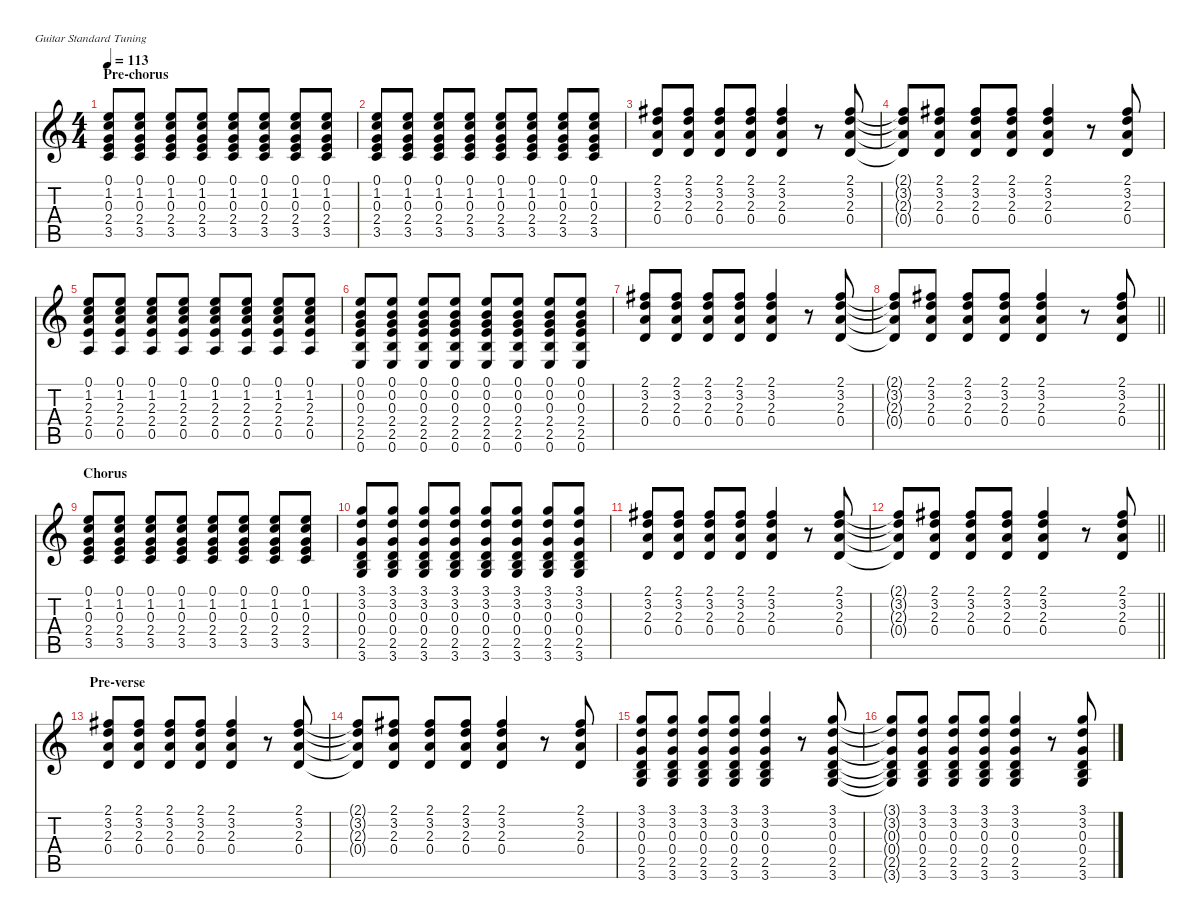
\defaultSystemsLayout 4
\hideDynamics
\bracketExtendMode nobrackets
\singleTrackTrackNamePolicy hidden
\multiTrackTrackNamePolicy hidden
\firstSystemTrackNameMode fullname
\firstSystemTrackNameOrientation horizontal
\otherSystemsTrackNameOrientation horizontal
\track ("Guitar (rythm clean)" "el.guit.") {instrument electricguitarclean}
\staff {score tabs}
\tuning (E4 B3 G3 D3 A2 E2)
\ts (4 4)
\section ("" "Pre-chorus")
\tempo 113
\clef g2
\ks c
(3.5 2.4 0.3 1.2 0.1).8{dy mf beam Up} (3.5 2.4 0.3 1.2 0.1).8{beam Up} (3.5 2.4 0.3 1.2 0.1).8{beam Up} (3.5 2.4 0.3 1.2 0.1).8{beam Up} (3.5 2.4 0.3 1.2 0.1).8{beam Up} (3.5 2.4 0.3 1.2 0.1).8{beam Up} (3.5 2.4 0.3 1.2 0.1).8{beam Up} (3.5 2.4 0.3 1.2 0.1).8{beam Up} |
(3.5 2.4 0.3 1.2 0.1).8{beam Up} (3.5 2.4 0.3 1.2 0.1).8{beam Up} (3.5 2.4 0.3 1.2 0.1).8{beam Up} (3.5 2.4 0.3 1.2 0.1).8{beam Up} (3.5 2.4 0.3 1.2 0.1).8{beam Up} (3.5 2.4 0.3 1.2 0.1).8{beam Up} (3.5 2.4 0.3 1.2 0.1).8{beam Up} (3.5 2.4 0.3 1.2 0.1).8{beam Up} |
(0.4 2.3 3.2 2.1{acc #}).8{beam Up} (0.4 2.3 3.2 2.1{acc #}).8{beam Up} (0.4 2.3 3.2 2.1{acc #}).8{beam Up} (0.4 2.3 3.2 2.1{acc #}).8{beam Up} (0.4 2.3 3.2 2.1{acc #}).4{beam Up} r.8{beam Up} (0.4 2.3 3.2 2.1{acc #}).8{beam Up} |
(0.4{t} 2.3{t} 3.2{t} 2.1{t acc #}).8{beam Up} (0.4 2.3 3.2 2.1{acc #}).8{beam Up} (0.4 2.3 3.2 2.1{acc #}).8{beam Up} (0.4 2.3 3.2 2.1{acc #}).8{beam Up} (0.4 2.3 3.2 2.1{acc #}).4{beam Up} r.8{beam Up} (0.4 2.3 3.2 2.1{acc #}).8{beam Up} |
(0.5 2.4 2.3 1.2 0.1).8{beam Up} (0.5 2.4 2.3 1.2 0.1).8{beam Up} (0.5 2.4 2.3 1.2 0.1).8{beam Up} (0.5 2.4 2.3 1.2 0.1).8{beam Up} (0.5 2.4 2.3 1.2 0.1).8{beam Up} (0.5 2.4 2.3 1.2 0.1).8{beam Up} (0.5 2.4 2.3 1.2 0.1).8{beam Up} (0.5 2.4 2.3 1.2 0.1).8{beam Up} |
(0.6 2.5 2.4 0.3 0.2 0.1).8{beam Up} (0.6 2.5 2.4 0.3 0.2 0.1).8{beam Up} (0.6 2.5 2.4 0.3 0.2 0.1).8{beam Up} (0.6 2.5 2.4 0.3 0.2 0.1).8{beam Up} (0.6 2.5 2.4 0.3 0.2 0.1).8{beam Up} (0.6 2.5 2.4 0.3 0.2 0.1).8{beam Up} (0.6 2.5 2.4 0.3 0.2 0.1).8{beam Up} (0.6 2.5 2.4 0.3 0.2 0.1).8{beam Up} |
(0.4 2.3 3.2 2.1{acc #}).8{beam Up} (0.4 2.3 3.2 2.1{acc #}).8{beam Up} (0.4 2.3 3.2 2.1{acc #}).8{beam Up} (0.4 2.3 3.2 2.1{acc #}).8{beam Up} (0.4 2.3 3.2 2.1{acc #}).4{beam Up} r.8{beam Up} (0.4 2.3 3.2 2.1{acc #}).8{beam Up} |
\barLineRight lightlight
(0.4{t} 2.3{t} 3.2{t} 2.1{t acc #}).8{beam Up} (0.4 2.3 3.2 2.1{acc #}).8{beam Up} (0.4 2.3 3.2 2.1{acc #}).8{beam Up} (0.4 2.3 3.2 2.1{acc #}).8{beam Up} (0.4 2.3 3.2 2.1{acc #}).4{beam Up} r.8{beam Up} (0.4 2.3 3.2 2.1{acc #}).8{beam Up} |
\section ("" "Chorus")
(3.5 2.4 0.3 1.2 0.1).8{beam Up} (3.5 2.4 0.3 1.2 0.1).8{beam Up} (3.5 2.4 0.3 1.2 0.1).8{beam Up} (3.5 2.4 0.3 1.2 0.1).8{beam Up} (3.5 2.4 0.3 1.2 0.1).8{beam Up} (3.5 2.4 0.3 1.2 0.1).8{beam Up} (3.5 2.4 0.3 1.2 0.1).8{beam Up} (3.5 2.4 0.3 1.2 0.1).8{beam Up} |
(3.6 2.5 0.4 0.3 3.2 3.1).8{beam Up} (3.6 2.5 0.4 0.3 3.2 3.1).8{beam Up} (3.6 2.5 0.4 0.3 3.2 3.1).8{beam Up} (3.6 2.5 0.4 0.3 3.2 3.1).8{beam Up} (3.6 2.5 0.4 0.3 3.2 3.1).8{beam Up} (3.6 2.5 0.4 0.3 3.2 3.1).8{beam Up} (3.6 2.5 0.4 0.3 3.2 3.1).8{beam Up} (3.6 2.5 0.4 0.3 3.2 3.1).8{beam Up} |
(0.4 2.3 3.2 2.1{acc #}).8{beam Up} (0.4 2.3 3.2 2.1{acc #}).8{beam Up} (0.4 2.3 3.2 2.1{acc #}).8{beam Up} (0.4 2.3 3.2 2.1{acc #}).8{beam Up} (0.4 2.3 3.2 2.1{acc #}).4{beam Up} r.8{beam Up} (0.4 2.3 3.2 2.1{acc #}).8{beam Up} |
\barLineRight lightlight
(0.4{t} 2.3{t} 3.2{t} 2.1{t acc #}).8{beam Up} (0.4 2.3 3.2 2.1{acc #}).8{beam Up} (0.4 2.3 3.2 2.1{acc #}).8{beam Up} (0.4 2.3 3.2 2.1{acc #}).8{beam Up} (0.4 2.3 3.2 2.1{acc #}).4{beam Up} r.8{beam Up} (0.4 2.3 3.2 2.1{acc #}).8{beam Up} |
\section ("" "Pre-verse")
(0.4 2.3 3.2 2.1{acc #}).8{beam Up} (0.4 2.3 3.2 2.1{acc #}).8{beam Up} (0.4 2.3 3.2 2.1{acc #}).8{beam Up} (0.4 2.3 3.2 2.1{acc #}).8{beam Up} (0.4 2.3 3.2 2.1{acc #}).4{beam Up} r.8{beam Up} (0.4 2.3 3.2 2.1{acc #}).8{beam Up} |
(0.4{t} 2.3{t} 3.2{t} 2.1{t acc #}).8{beam Up} (0.4 2.3 3.2 2.1{acc #}).8{beam Up} (0.4 2.3 3.2 2.1{acc #}).8{beam Up} (0.4 2.3 3.2 2.1{acc #}).8{beam Up} (0.4 2.3 3.2 2.1{acc #}).4{beam Up} r.8{beam Up} (0.4 2.3 3.2 2.1{acc #}).8{beam Up} |
(0.4 0.3 3.2 3.1 3.6 2.5).8{beam Up} (0.4 0.3 3.2 3.1 3.6 2.5).8{beam Up} (0.4 0.3 3.2 3.1 3.6 2.5).8{beam Up} (0.4 0.3 3.2 3.1 3.6 2.5).8{beam Up} (0.4 0.3 3.2 3.1 3.6 2.5).4{beam Up} r.8{beam Up} (0.4 0.3 3.2 3.1 3.6 2.5).8{beam Up} |
(0.4{t} 0.3{t} 3.2{t} 3.1{t} 3.6{t} 2.5{t}).8{beam Up} (0.4 0.3 3.2 3.1 3.6 2.5).8{beam Up} (0.4 0.3 3.2 3.1 3.6 2.5).8{beam Up} (0.4 0.3 3.2 3.1 3.6 2.5).8{beam Up} (0.4 0.3 3.2 3.1 3.6 2.5).4{beam Up} r.8{beam Up} (0.4 0.3 3.2 3.1 3.6 2.5).8{beam Up}
